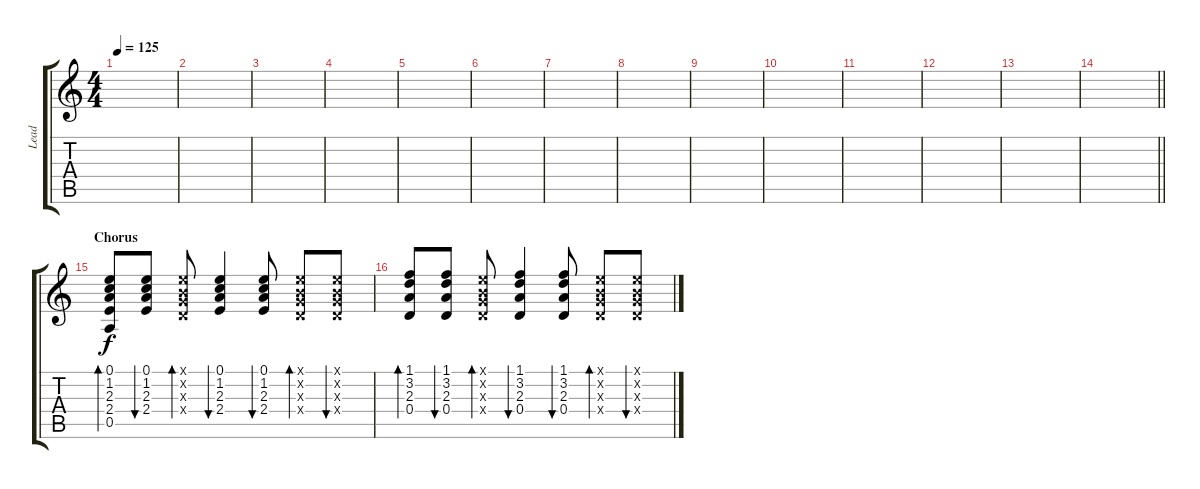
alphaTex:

\track ("Lead" "Lead") {instrument overdrivenguitar}
\staff {score tabs}
\tuning (E4 B3 G3 D3 A2 E2) {hide}
\ts (4 4)
\tempo 125
\clef g2
\ks c
|
|
|
|
|
|
|
|
|
|
|
|
|
\barLineRight lightlight
|
\section ("" "Chorus")
(0.1 1.2 2.3 2.4 0.5).8{bd 60 volume 11} (0.1 1.2 2.3 2.4).8{bu 60} (0.1{x} 0.2{x} 0.3{x} 0.4{x}).8{bd 60} (0.1 1.2 2.3 2.4).4{bu 60} (0.1 1.2 2.3 2.4).8{bu 60} (0.1{x} 0.2{x} 0.3{x} 0.4{x}).8{bd 60} (0.1{x} 0.2{x} 0.3{x} 0.4{x}).8{bu 60} |
(1.1 3.2 2.3 0.4).8{bd 60} (1.1 3.2 2.3 0.4).8{bu 60} (0.1{x} 0.2{x} 0.3{x} 0.4{x}).8{bd 60} (1.1 3.2 2.3 0.4).4{bu 60} (1.1 3.2 2.3 0.4).8{bu 60} (0.1{x} 0.2{x} 0.3{x} 0.4{x}).8{bd 60} (0.1{x} 0.2{x} 0.3{x} 0.4{x}).8{bu 60}
